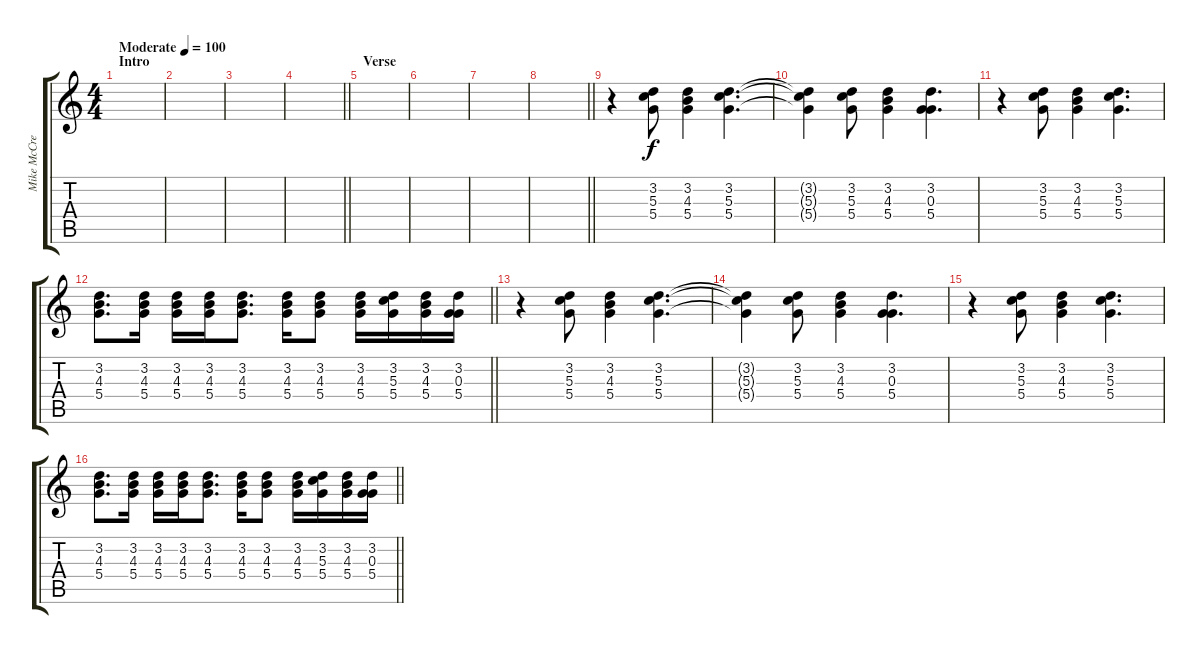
\track ("Mike McCready" "Mike McCre") {instrument electricguitarclean}
\staff {score tabs}
\tuning (E4 B3 G3 D3 A2 E2) {hide}
\ts (4 4)
\section ("" "Intro")
\tempo (100 "Moderate")
\clef g2
\ks c
|
|
|
\barLineRight lightlight
|
\section ("" "Verse")
|
|
|
\barLineRight lightlight
|
r.4 (3.2 5.3 5.4).8 (3.2 4.3 5.4).4 (3.2 5.3 5.4).4{d} |
(3.2{t} 5.3{t} 5.4{t}).4 (3.2 5.3 5.4).8 (3.2 4.3 5.4).4 (3.2 0.3 5.4).4{d} |
r.4 (3.2 5.3 5.4).8 (3.2 4.3 5.4).4 (3.2 5.3 5.4).4{d} |
\barLineRight lightlight
(3.2 4.3 5.4).8{d} (3.2 4.3 5.4).16 (3.2 4.3 5.4).16 (3.2 4.3 5.4).16 (3.2 4.3 5.4).8{d} (3.2 4.3 5.4).16 (3.2 4.3 5.4).8 (3.2 4.3 5.4).16 (3.2 5.3 5.4).16 (3.2 4.3 5.4).16 (3.2 0.3 5.4).16 |
r.4 (3.2 5.3 5.4).8 (3.2 4.3 5.4).4 (3.2 5.3 5.4).4{d} |
(3.2{t} 5.3{t} 5.4{t}).4 (3.2 5.3 5.4).8 (3.2 4.3 5.4).4 (3.2 0.3 5.4).4{d} |
r.4 (3.2 5.3 5.4).8 (3.2 4.3 5.4).4 (3.2 5.3 5.4).4{d} |
\barLineRight lightlight
(3.2 4.3 5.4).8{d} (3.2 4.3 5.4).16 (3.2 4.3 5.4).16 (3.2 4.3 5.4).16 (3.2 4.3 5.4).8{d} (3.2 4.3 5.4).16 (3.2 4.3 5.4).8 (3.2 4.3 5.4).16 (3.2 5.3 5.4).16 (3.2 4.3 5.4).16 (3.2 0.3 5.4).16
